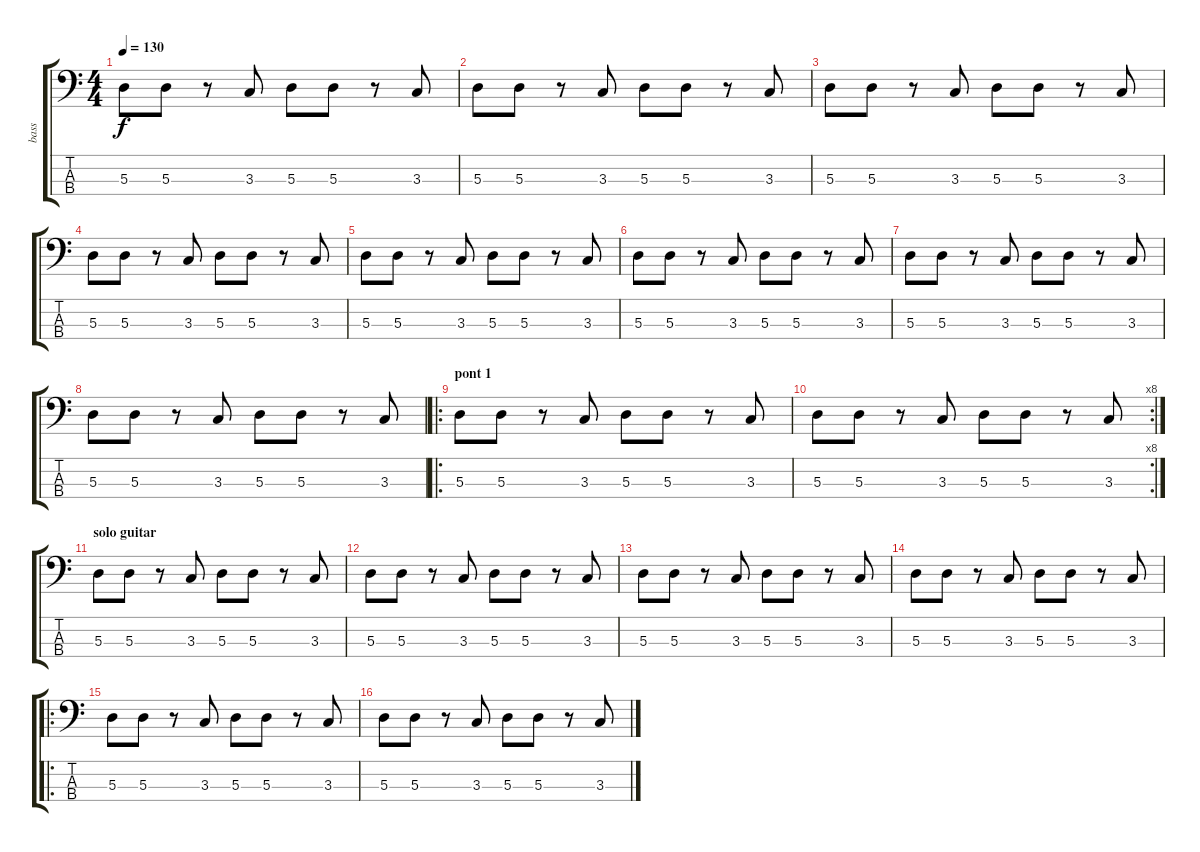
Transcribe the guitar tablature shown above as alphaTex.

\track ("bass" "bass") {instrument electricbassfinger}
\staff {score tabs}
\tuning (G2 D2 A1 E1) {hide}
\ts (4 4)
\tempo 130
\clef f4
\ks c
5.3.8{dy f volume 16} 5.3.8 r.8 3.3.8 5.3.8 5.3.8 r.8 3.3.8 |
5.3.8 5.3.8 r.8 3.3.8 5.3.8 5.3.8 r.8 3.3.8 |
5.3.8 5.3.8 r.8 3.3.8 5.3.8 5.3.8 r.8 3.3.8 |
5.3.8 5.3.8 r.8 3.3.8 5.3.8 5.3.8 r.8 3.3.8 |
5.3.8 5.3.8 r.8 3.3.8 5.3.8 5.3.8 r.8 3.3.8 |
5.3.8 5.3.8 r.8 3.3.8 5.3.8 5.3.8 r.8 3.3.8 |
5.3.8 5.3.8 r.8 3.3.8 5.3.8 5.3.8 r.8 3.3.8 |
5.3.8 5.3.8 r.8 3.3.8 5.3.8 5.3.8 r.8 3.3.8 |
\ro
\section ("" "pont 1")
5.3.8 5.3.8 r.8 3.3.8 5.3.8 5.3.8 r.8 3.3.8 |
\rc 8
5.3.8 5.3.8 r.8 3.3.8 5.3.8 5.3.8 r.8 3.3.8 |
\section ("" "solo guitar")
5.3.8 5.3.8 r.8 3.3.8 5.3.8 5.3.8 r.8 3.3.8 |
5.3.8 5.3.8 r.8 3.3.8 5.3.8 5.3.8 r.8 3.3.8 |
5.3.8 5.3.8 r.8 3.3.8 5.3.8 5.3.8 r.8 3.3.8 |
5.3.8 5.3.8 r.8 3.3.8 5.3.8 5.3.8 r.8 3.3.8 |
\ro
5.3.8 5.3.8 r.8 3.3.8 5.3.8 5.3.8 r.8 3.3.8 |
5.3.8 5.3.8 r.8 3.3.8 5.3.8 5.3.8 r.8 3.3.8
